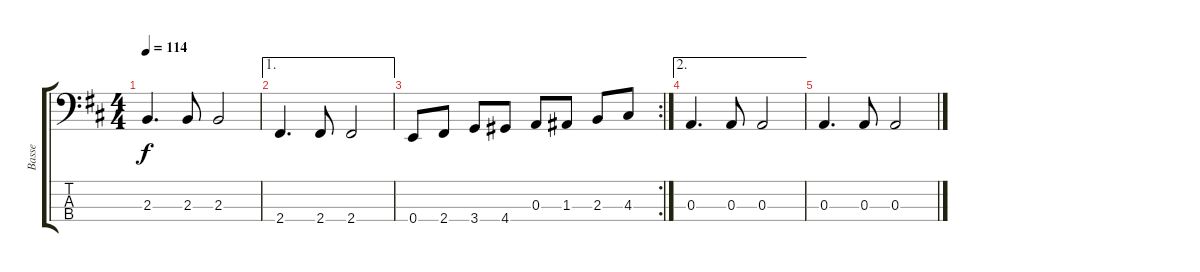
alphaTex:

\track ("Basse" "Basse") {instrument electricbassfinger}
\staff {score tabs}
\tuning (G2 D2 A1 E1) {hide}
\ts (4 4)
\tempo 114
\clef f4
\ks d
2.3.4{d dy f} 2.3.8 2.3.2 |
\ae 1
2.4.4{d} 2.4.8 2.4.2 |
\rc 2
0.4.8 2.4.8 3.4.8 4.4.8 0.3.8 1.3.8 2.3.8 4.3.8 |
\ae 2
0.3.4{d} 0.3.8 0.3.2 |
0.3.4{d} 0.3.8 0.3.2
